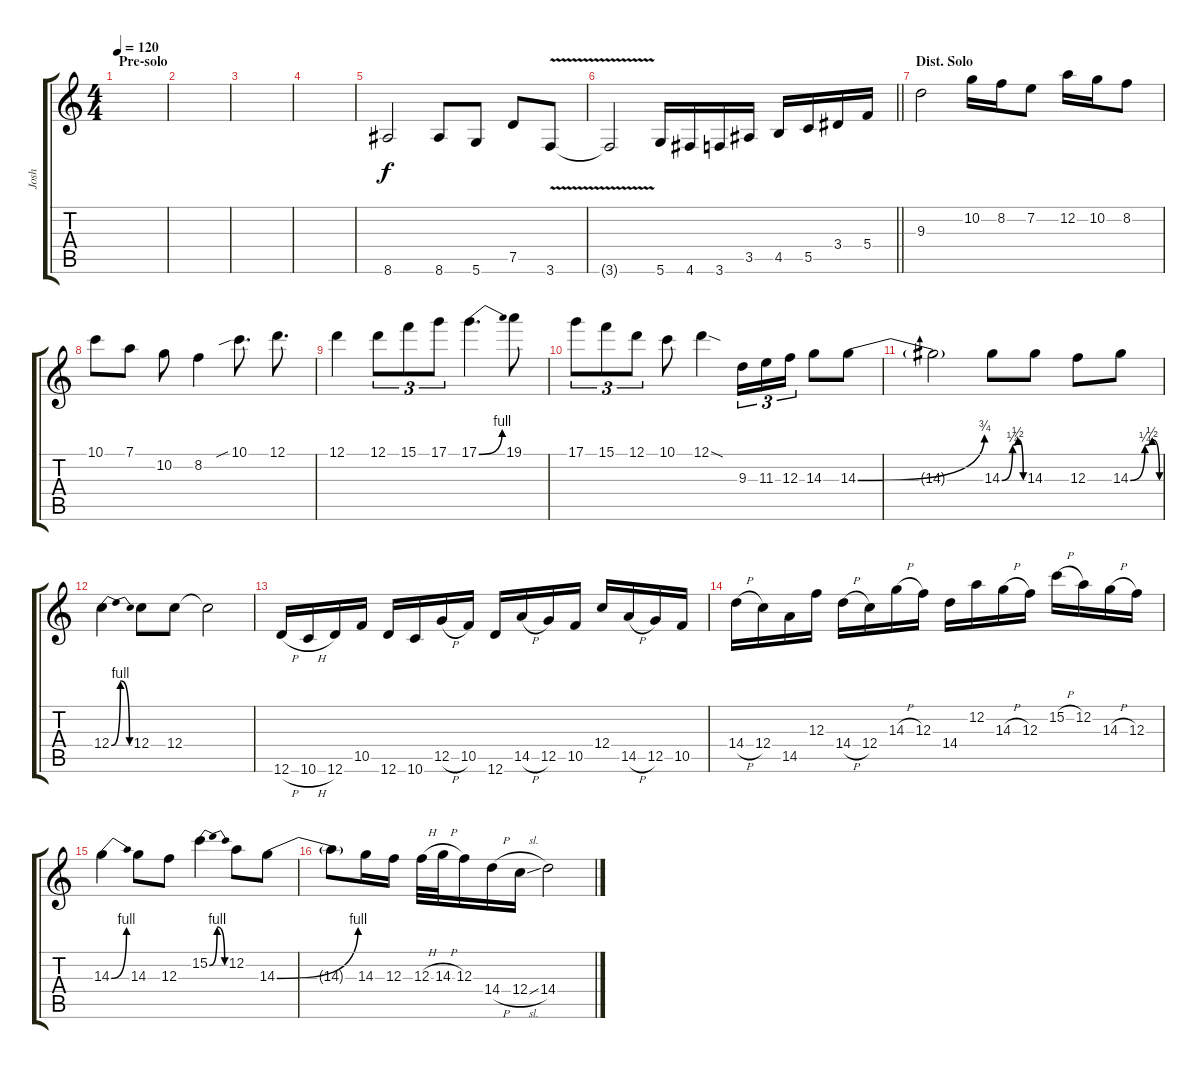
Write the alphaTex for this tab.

\track ("Josh" "Josh") {instrument electricguitarclean}
\staff {score tabs}
\tuning (D4 A3 F3 C3 G2 D2) {hide}
\ts (4 4)
\section ("" "Pre-solo")
\tempo 120
\clef g2
\ks c
|
|
|
|
8.6.2{instrument distortionguitar} 8.6.8 5.6.8 7.5.8 3.6{v}.8 |
\barLineRight lightlight
3.6{t}.2 5.6.16 4.6.16 3.6.16 3.5.16 4.5.16 5.5.16 3.4.16 5.4.16 |
\section ("" "Dist. Solo")
9.3.2 10.2.16 8.2.16 7.2.8 12.2.16 10.2.16 8.2.8 |
10.1.8 7.1.8 10.2.8 8.2.4 10.1{sib}.8{d} 12.1.8{d} |
12.1.4 12.1.8{tu (3 2)} 15.1.8{tu (3 2)} 17.1.8{tu (3 2)} 17.1{be (bend 0 0 60 4)}.4{d} 19.1.8 |
17.1.8{tu (3 2)} 15.1.8{tu (3 2)} 12.1.8{tu (3 2)} 10.1.8 12.1{sod}.4 9.3.16{tu (3 2)} 11.3.16{tu (3 2)} 12.3.16{tu (3 2)} 14.3.8 14.3{be (bend 0 0 60 3)}.8 |
14.3{t}.2 14.3{be (custom 0 0 30 1 45 2 60 0)}.8 14.3.8 12.3.8 14.3{be (custom 0 0 30 1 45 2 60 0)}.8 |
12.4{be (bendrelease 0 0 15 4 45 4 60 0)}.4 12.4.8 12.4.8 12.4{t}.2 |
12.6{h}.16 10.6{h}.16 12.6.16 10.5.16 12.6.16 10.6.16 12.5{h}.16 10.5.16 12.6.16 14.5{h}.16 12.5.16 10.5.16 12.4.16 14.5{h}.16 12.5.16 10.5.16 |
14.4{h}.16 12.4.16 14.5.16 12.3.16 14.4{h}.16 12.4.16 14.3{h}.16 12.3.16 14.4.16 12.2.16 14.3{h}.16 12.3.16 15.2{h}.16 12.2.16 14.3{h}.16 12.3.16 |
14.3{be (bend 0 0 60 4)}.4 14.3.8 12.3.8 15.2{be (bendrelease 0 0 30 4 30 4 60 0)}.4 12.2.8 14.3{be (bend 0 0 60 4)}.8 |
14.3{t}.8 14.3.16 12.3.16 12.3{h}.32 14.3{h}.32 12.3.16 14.4{h}.16 12.4{sl}.16 14.4.2
